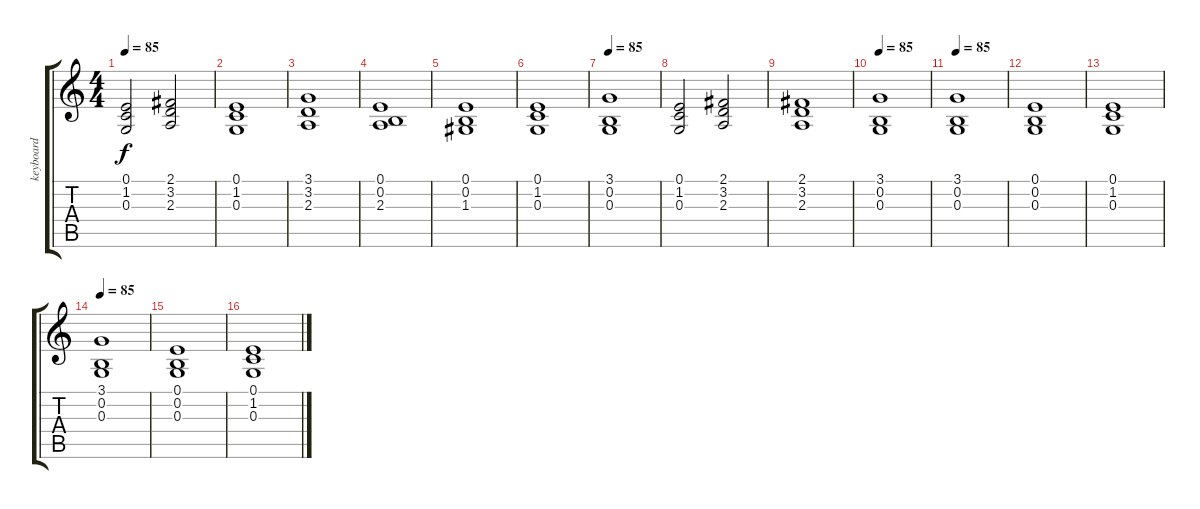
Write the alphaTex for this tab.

\track ("keyboard" "keyboard") {instrument stringensemble2}
\staff {score tabs}
\tuning (E4 B3 G3 D3 A2 E2) {hide}
\ts (4 4)
\tempo 85
\clef g2
\ks c
(0.1 1.2 0.3).2{dy f} (2.1 3.2 2.3).2 |
(0.1 1.2 0.3).1 |
(3.1 3.2 2.3).1 |
(0.1 0.2 2.3).1 |
(0.1 0.2 1.3).1 |
(0.1 1.2 0.3).1 |
\tempo 85
(3.1 0.2 0.3).1 |
(0.1 1.2 0.3).2 (2.1 3.2 2.3).2 |
(2.1 3.2 2.3).1 |
\tempo 85
(3.1 0.2 0.3).1 |
\tempo 85
(3.1 0.2 0.3).1 |
(0.1 0.2 0.3).1 |
(0.1 1.2 0.3).1 |
\tempo 85
(3.1 0.2 0.3).1 |
(0.1 0.2 0.3).1 |
(0.1 1.2 0.3).1
